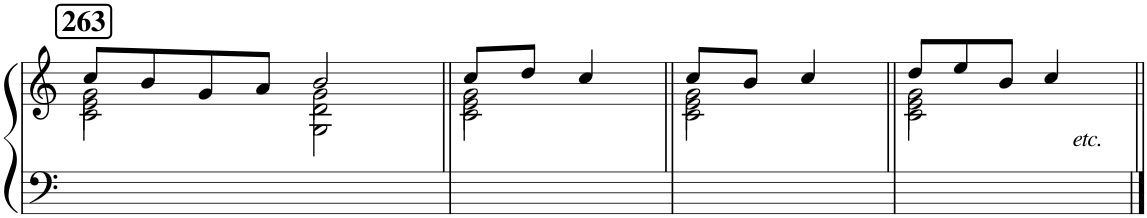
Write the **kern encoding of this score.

**kern	**kern	**text
*part1	*part1	*part1
*staff2	*staff1	*staff1
*I"Piano	*	*
*I'Pno.	*	*
*clefF4	*clefG2	*
*k[]	*k[]	*
*M4/4	*M4/4	*
!!LO:REH:place=s1:a:B:cj:fs=14:t=263
=1	=1	=1
*	*^	*
*	*	*^	*
*	*	*	*^	*
1ryy	8cc/L	2g\	2e\	2c\	.
.	8b/	.	.	.	.
.	8g/	.	.	.	.
.	8a/J	.	.	.	.
.	2b/	2g\	2d\	2G\	.
=2||	=2||	=2||	=2||	=2||	=2||
*M2/4	*M2/4	*	*	*	*
2ryy	8cc/L	2g\	2e\	2c\	.
.	8dd/J	.	.	.	.
.	4cc/	.	.	.	.
=3||	=3||	=3||	=3||	=3||	=3||
2ryy	8cc/L	2g\	2e\	2c\	.
.	8b/J	.	.	.	.
.	4cc/	.	.	.	.
=4||	=4||	=4||	=4||	=4||	=4||
*	*Xbrackettup	*	*	*	*
2ryy	12dd/L	2g\	2e\	2c\	.
.	12ee/	.	.	.	.
.	12b/J	.	.	.	.
!	!	!	!	!	!LO:LY:b
.	4cc/	.	.	.	etc.
*	*v	*v	*v	*v	*
=||	=||	=||
*-	*-	*-
